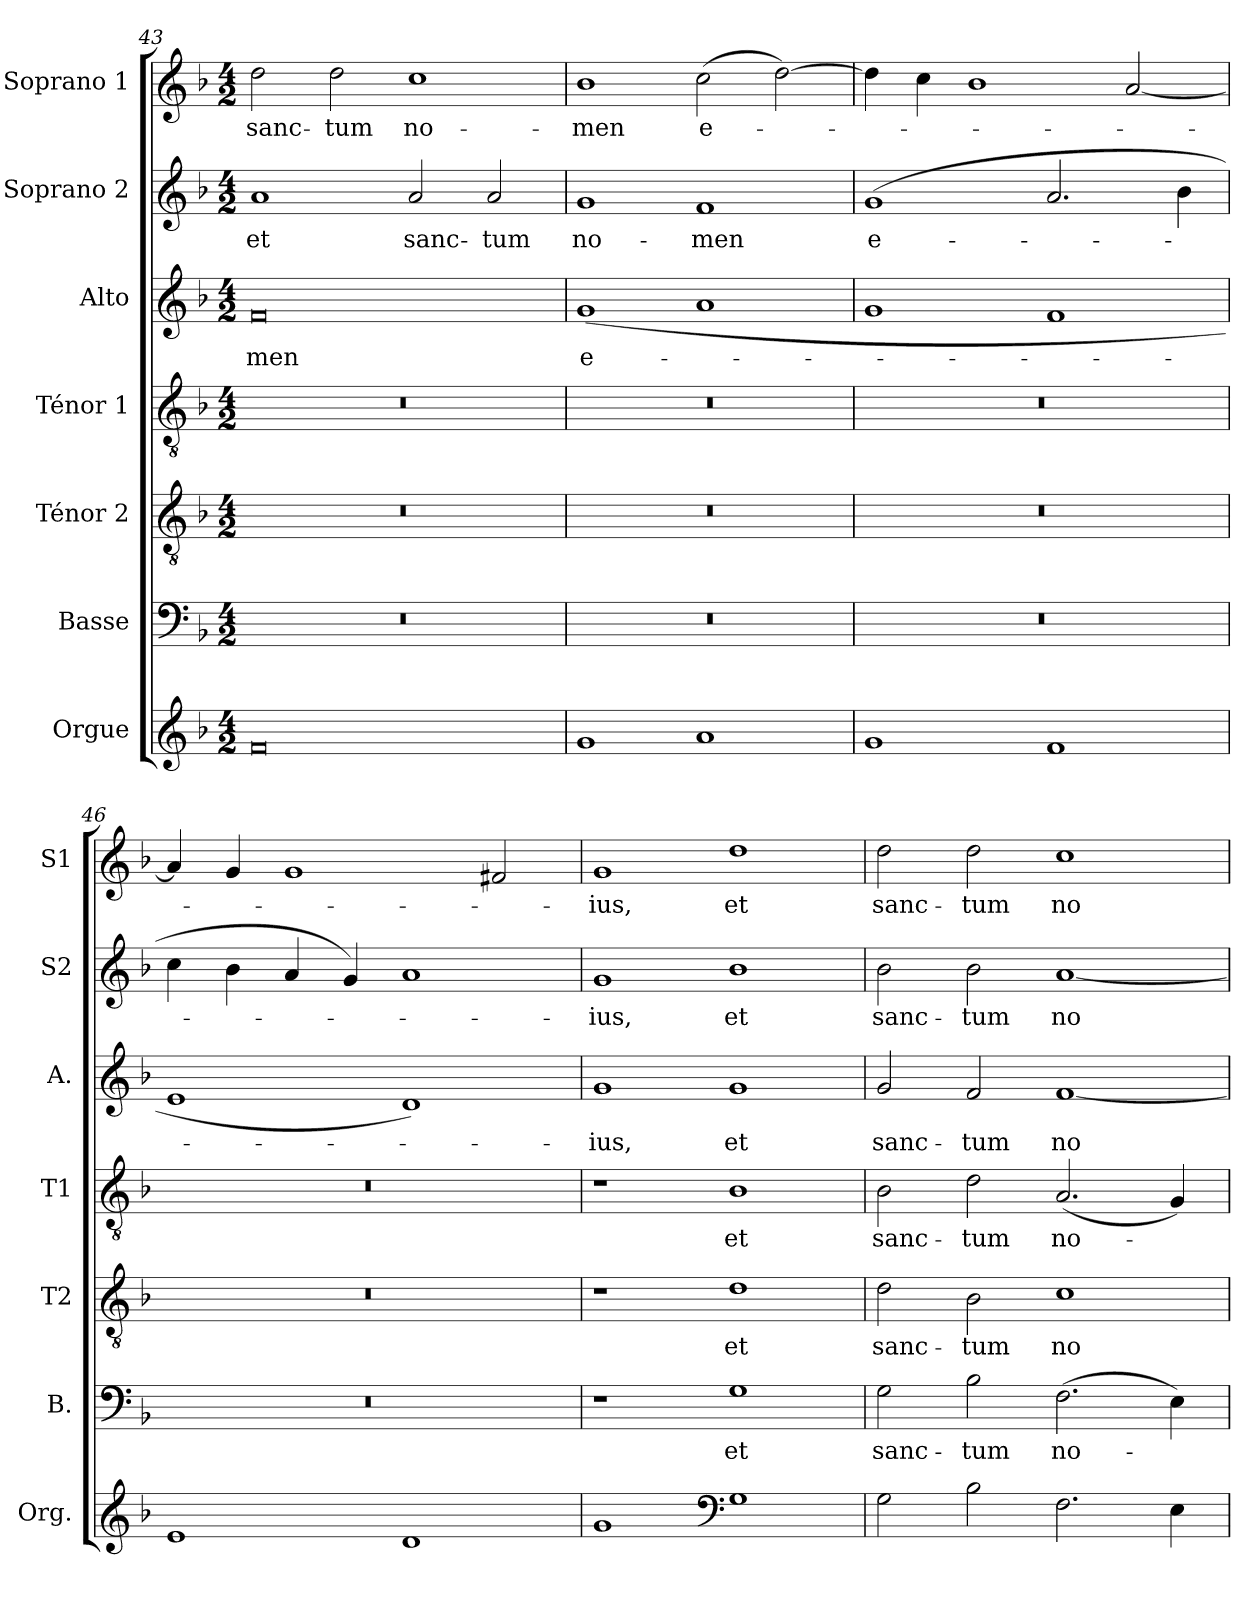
**kern	**kern	**text	**kern	**text	**kern	**text	**kern	**text	**kern	**text	**kern	**text
*part7	*part6	*part6	*part5	*part5	*part4	*part4	*part3	*part3	*part2	*part2	*part1	*part1
*staff7	*staff6	*staff6	*staff5	*staff5	*staff4	*staff4	*staff3	*staff3	*staff2	*staff2	*staff1	*staff1
*I"Orgue	*I"Basse	*	*I"Ténor 2	*	*I"Ténor 1	*	*I"Alto	*	*I"Soprano 2	*	*I"Soprano 1	*
*I'Org.	*I'B.	*	*I'T2	*	*I'T1	*	*I'A.	*	*I'S2	*	*I'S1	*
*clefG2	*clefF4	*	*clefGv2	*	*clefGv2	*	*clefG2	*	*clefG2	*	*clefG2	*
*k[b-]	*k[b-]	*	*k[b-]	*	*k[b-]	*	*k[b-]	*	*k[b-]	*	*k[b-]	*
*M4/2	*M4/2	*	*M4/2	*	*M4/2	*	*M4/2	*	*M4/2	*	*M4/2	*
=43	=43	=43	=43	=43	=43	=43	=43	=43	=43	=43	=43	=43
!	!	!	!	!	!	!	!	!LO:LY:b	!	!LO:LY:b	!	!LO:LY:b
0f	0r	.	0r	.	0r	.	0f	-men	1a	et	2dd\	sanc-
!	!	!	!	!	!	!	!	!	!	!	!	!LO:LY:b
.	.	.	.	.	.	.	.	.	.	.	2dd\	-tum
!	!	!	!	!	!	!	!	!	!	!LO:LY:b	!	!LO:LY:b
.	.	.	.	.	.	.	.	.	2a/	sanc-	1cc	no-
!	!	!	!	!	!	!	!	!	!	!LO:LY:b	!	!
.	.	.	.	.	.	.	.	.	2a/	-tum	.	.
=44	=44	=44	=44	=44	=44	=44	=44	=44	=44	=44	=44	=44
!	!	!	!	!	!	!	!	!LO:LY:b	!	!LO:LY:b	!	!LO:LY:b
1g	0r	.	0r	.	0r	.	(>1g	e-	1g	no-	1b-	-men
!	!	!	!	!	!	!	!	!	!	!LO:LY:b	!	!LO:LY:b
1a	.	.	.	.	.	.	1a	.	1f	-men	(>2cc\	e-
.	.	.	.	.	.	.	.	.	.	.	[2dd\)	.
=45	=45	=45	=45	=45	=45	=45	=45	=45	=45	=45	=45	=45
!	!	!	!	!	!	!	!	!	!	!LO:LY:b	!	!
1g	0r	.	0r	.	0r	.	1g	.	(>1g	e-	4dd\]	.
.	.	.	.	.	.	.	.	.	.	.	4cc\	.
.	.	.	.	.	.	.	.	.	.	.	1b-	.
1f	.	.	.	.	.	.	1f	.	2.a/	.	.	.
.	.	.	.	.	.	.	.	.	.	.	[2a/	.
.	.	.	.	.	.	.	.	.	4b-\	.	.	.
=46	=46	=46	=46	=46	=46	=46	=46	=46	=46	=46	=46	=46
1e	0r	.	0r	.	0r	.	1e	.	4cc\	.	4a/]	.
.	.	.	.	.	.	.	.	.	4b-\	.	4g/	.
.	.	.	.	.	.	.	.	.	4a/	.	1g	.
.	.	.	.	.	.	.	.	.	4g/)	.	.	.
1d	.	.	.	.	.	.	1d)	.	1a	.	.	.
.	.	.	.	.	.	.	.	.	.	.	2f#X/	.
=47	=47	=47	=47	=47	=47	=47	=47	=47	=47	=47	=47	=47
!	!	!	!	!	!	!	!	!LO:LY:b	!	!LO:LY:b	!	!LO:LY:b
1g	1r	.	1r	.	1r	.	1g	-ius,	1g	-ius,	1g	-ius,
*clefF4	*	*	*	*	*	*	*	*	*	*	*	*
!	!	!LO:LY:b	!	!LO:LY:b	!	!LO:LY:b	!	!LO:LY:b	!	!LO:LY:b	!	!LO:LY:b
1G	1G	et	1d	et	1B-	et	1g	et	1b-	et	1dd	et
!!LO:LB:g=z
=48	=48	=48	=48	=48	=48	=48	=48	=48	=48	=48	=48	=48
!	!	!LO:LY:b	!	!LO:LY:b	!	!LO:LY:b	!	!LO:LY:b	!	!LO:LY:b	!	!LO:LY:b
2G\	2G\	sanc-	2d\	sanc-	2B-\	sanc-	2g/	sanc-	2b-\	sanc-	2dd\	sanc-
!	!	!LO:LY:b	!	!LO:LY:b	!	!LO:LY:b	!	!LO:LY:b	!	!LO:LY:b	!	!LO:LY:b
2B-\	2B-\	-tum	2B-\	-tum	2d\	-tum	2f/	-tum	2b-\	-tum	2dd\	-tum
!	!	!LO:LY:b	!	!LO:LY:b	!	!LO:LY:b	!	!LO:LY:b	!	!LO:LY:b	!	!LO:LY:b
2.F\	(>2.F\	no-	1c	no-	(<2.A/	no-	[1f	no-	[1a	no-	1cc	no-
4E\	4E\)	.	.	.	4G/)	.	.	.	.	.	.	.
=	=	=	=	=	=	=	=	=	=	=	=	=
*-	*-	*-	*-	*-	*-	*-	*-	*-	*-	*-	*-	*-
